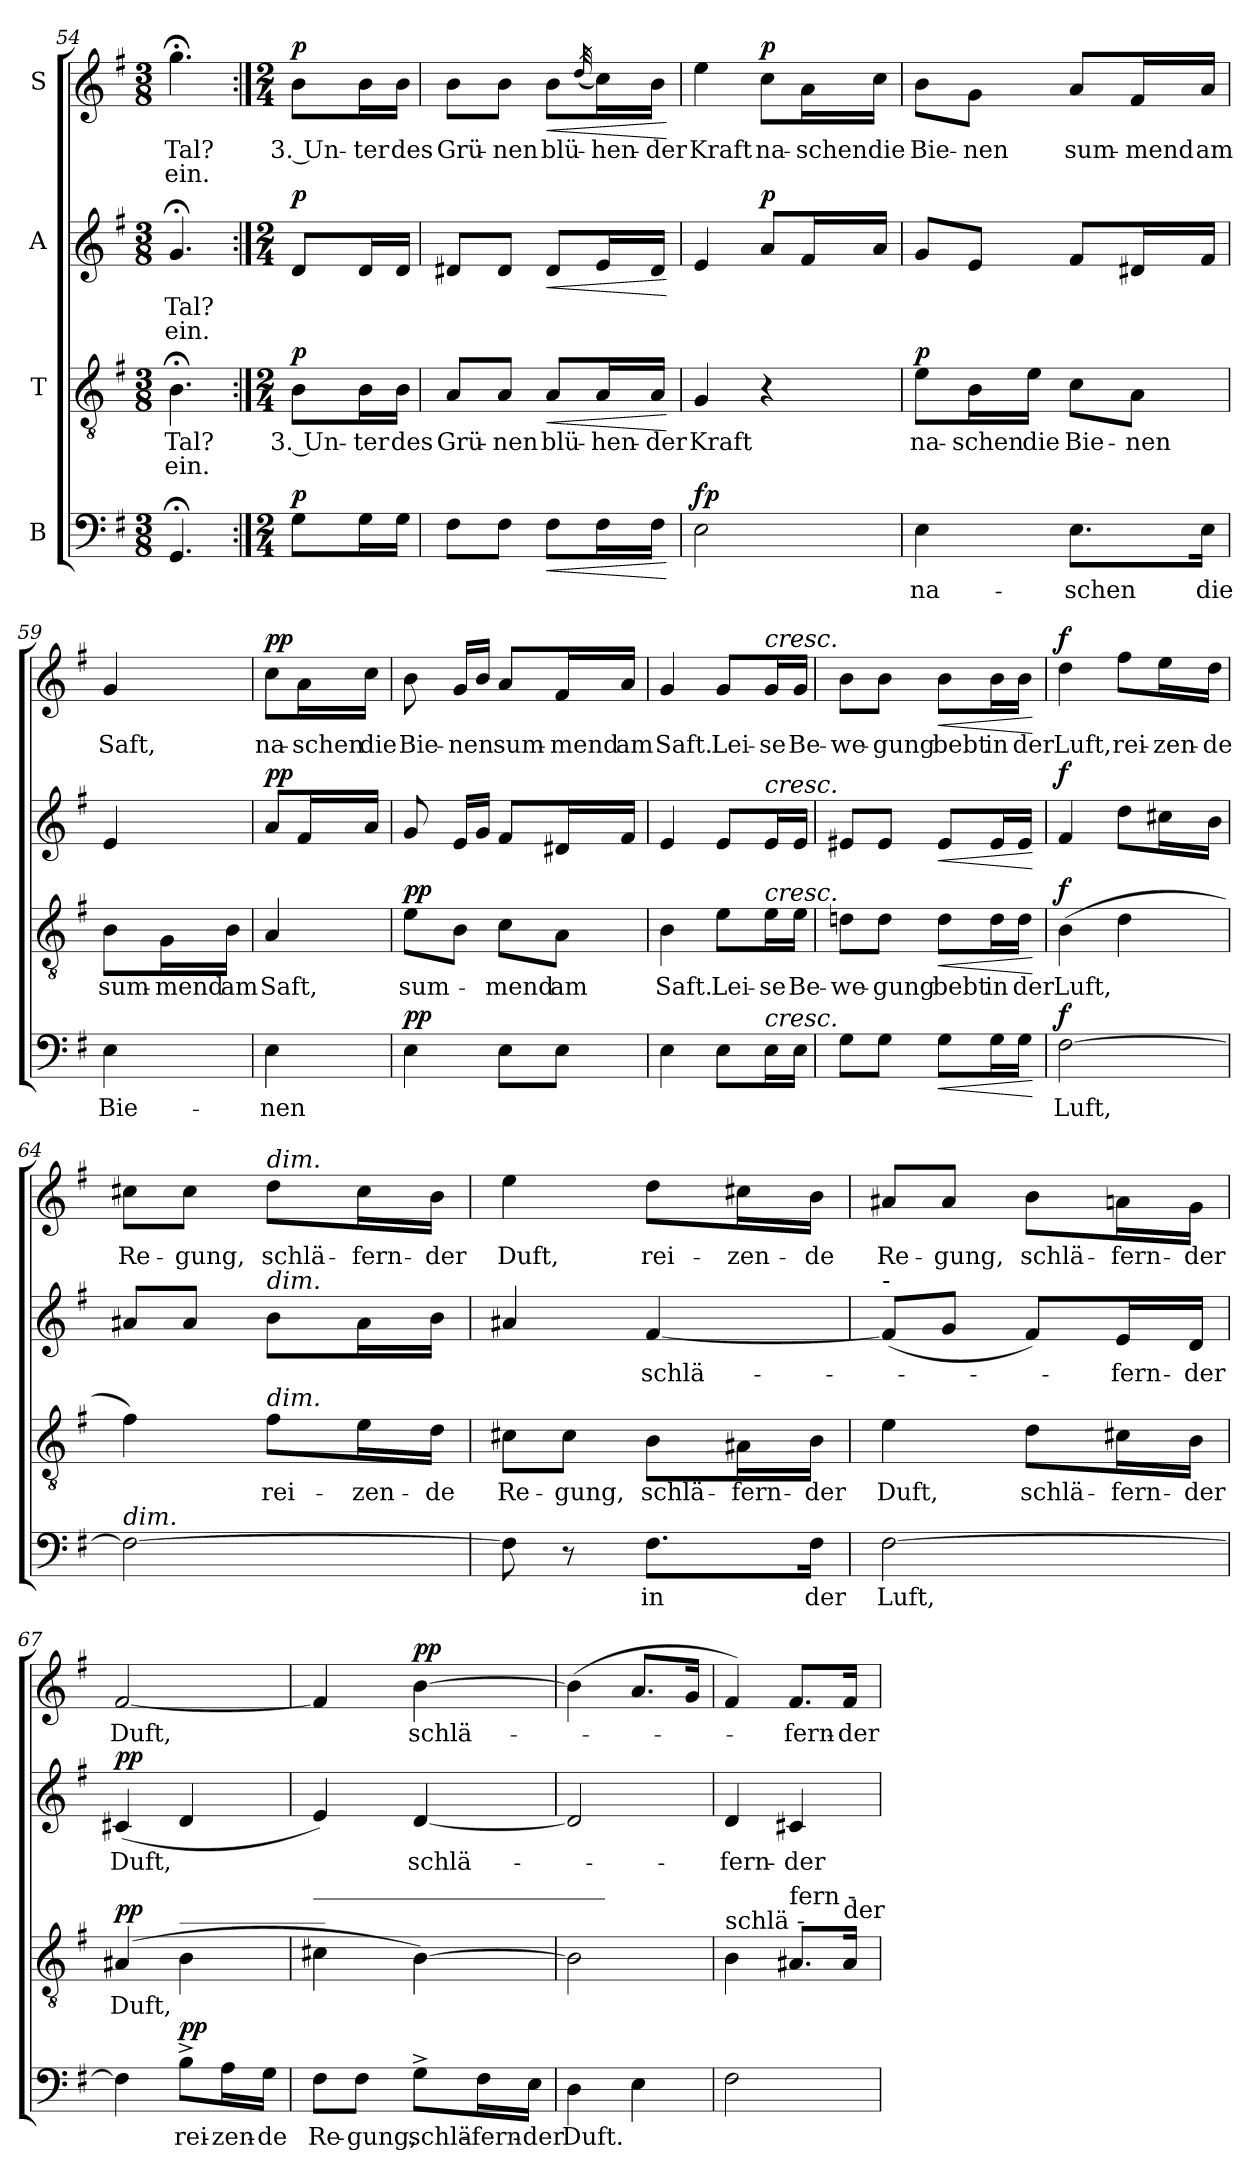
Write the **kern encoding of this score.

**kern	**text	**dynam	**kern	**text	**text	**dynam	**kern	**text	**text	**dynam	**kern	**text	**text	**dynam
*part4	*part4	*part4	*part3	*part3	*part3	*part3	*part2	*part2	*part2	*part2	*part1	*part1	*part1	*part1
*staff4	*staff4	*staff4	*staff3	*staff3	*staff3	*staff3	*staff2	*staff2	*staff2	*staff2	*staff1	*staff1	*staff1	*staff1
*I"B	*	*	*I"T	*	*	*	*I"A	*	*	*	*I"S	*	*	*
*clefF4	*	*	*clefGv2	*	*	*	*clefG2	*	*	*	*clefG2	*	*	*
*k[f#]	*	*	*k[f#]	*	*	*	*k[f#]	*	*	*	*k[f#]	*	*	*
*M3/8	*	*	*M3/8	*	*	*	*M3/8	*	*	*	*M3/8	*	*	*
=54	=54	=54	=54	=54	=54	=54	=54	=54	=54	=54	=54	=54	=54	=54
!	!	!	!	!LO:LY:b	!LO:LY:b	!	!	!LO:LY:b	!LO:LY:b	!	!	!LO:LY:b	!LO:LY:b	!
4.GG;</	.	.	4.B;<\	Tal?	-ein.	.	4.g;</	Tal?	-ein.	.	4.gg;<\	Tal?	-ein.	.
!!LO:PB:g=z
=55:|!	=55:|!	=55:|!	=55:|!	=55:|!	=55:|!	=55:|!	=55:|!	=55:|!	=55:|!	=55:|!	=55:|!	=55:|!	=55:|!	=55:|!
*M2/4	*	*	*M2/4	*	*	*	*M2/4	*	*	*	*M2/4	*	*	*
!	!	!LO:DY:b	!	!LO:LY:b	!	!LO:DY:b	!	!	!	!LO:DY:b	!	!LO:LY:b	!	!LO:DY:b
8G\L	.	p	8B\L	3. Un-	.	p	8d/L	.	.	p	8b\L	3. Un-	.	p
!	!	!	!	!LO:LY:b	!	!	!	!	!	!	!	!LO:LY:b	!	!
16G\L	.	.	16B\L	-ter	.	.	16d/L	.	.	.	16b\L	-ter	.	.
!	!	!	!	!LO:LY:b	!	!	!	!	!	!	!	!LO:LY:b	!	!
16G\JJ	.	.	16B\JJ	des	.	.	16d/JJ	.	.	.	16b\JJ	des	.	.
=56	=56	=56	=56	=56	=56	=56	=56	=56	=56	=56	=56	=56	=56	=56
!	!	!	!	!LO:LY:b	!	!	!	!	!	!	!	!LO:LY:b	!	!
8F#\L	.	.	8A/L	Grü-	.	.	8d#X/L	.	.	.	8b\L	Grü-	.	.
!	!	!	!	!LO:LY:b	!	!	!	!	!	!	!	!LO:LY:b	!	!
8F#\J	.	.	8A/J	-nen	.	.	8d#/J	.	.	.	8b\J	-nen	.	.
!	!	!LO:HP:b	!	!LO:LY:b	!	!LO:HP:b	!	!	!	!LO:HP:b	!	!LO:LY:b	!	!LO:HP:b
8F#\L	.	<	8A/L	blü-	.	<	8d#/L	.	.	<	8b\L	blü-	.	<
.	.	.	.	.	.	.	.	.	.	.	(<32qdd/	.	.	.
!	!	!	!	!LO:LY:b	!	!	!	!	!	!	!	!LO:LY:b	!	!
16F#\L	.	.	16A/L	-hen-	.	.	16e/L	.	.	.	16cc\L)	-hen-	.	.
!	!	!	!	!LO:LY:b	!	!	!	!	!	!	!	!LO:LY:b	!	!
16F#\JJ	.	.	16A/JJ	-der	.	.	16d#/JJ	.	.	.	16b\JJ	-der	.	.
.	.	[	.	.	.	[	.	.	.	[	.	.	.	[
=57	=57	=57	=57	=57	=57	=57	=57	=57	=57	=57	=57	=57	=57	=57
!	!	!LO:DY:b	!	!LO:LY:b	!	!	!	!	!	!	!	!LO:LY:b	!	!
2E\	.	fp	4G/	Kraft	.	.	4e/	.	.	.	4ee\	Kraft	.	.
!	!	!	!	!	!	!	!	!	!	!LO:DY:b	!	!LO:LY:b	!	!LO:DY:b
.	.	.	4r	.	.	.	8a/L	.	.	p	8cc\L	na-	.	p
!	!	!	!	!	!	!	!	!	!	!	!	!LO:LY:b	!	!
.	.	.	.	.	.	.	16f#/L	.	.	.	16a\L	-schen	.	.
!	!	!	!	!	!	!	!	!	!	!	!	!LO:LY:b	!	!
.	.	.	.	.	.	.	16a/JJ	.	.	.	16cc\JJ	die	.	.
=58	=58	=58	=58	=58	=58	=58	=58	=58	=58	=58	=58	=58	=58	=58
!	!LO:LY:b	!	!	!LO:LY:b	!	!LO:DY:b	!	!	!	!	!	!LO:LY:b	!	!
4E\	na-	.	8e\L	na-	.	p	8g/L	.	.	.	8b\L	Bie-	.	.
!	!	!	!	!LO:LY:b	!	!	!	!	!	!	!	!LO:LY:b	!	!
.	.	.	16B\L	-schen	.	.	8e/J	.	.	.	8g\J	-nen	.	.
!	!	!	!	!LO:LY:b	!	!	!	!	!	!	!	!	!	!
.	.	.	16e\JJ	die	.	.	.	.	.	.	.	.	.	.
!	!LO:LY:b	!	!	!LO:LY:b	!	!	!	!	!	!	!	!LO:LY:b	!	!
8.E\L	-schen	.	8c\L	Bie-	.	.	8f#/L	.	.	.	8a/L	sum-	.	.
!	!	!	!	!LO:LY:b	!	!	!	!	!	!	!	!LO:LY:b	!	!
.	.	.	8A\J	-nen	.	.	16d#X/L	.	.	.	16f#/L	-mend	.	.
!	!LO:LY:b	!	!	!	!	!	!	!	!	!	!	!LO:LY:b	!	!
16E\Jk	die	.	.	.	.	.	16f#/JJ	.	.	.	16a/JJ	am	.	.
=59	=59	=59	=59	=59	=59	=59	=59	=59	=59	=59	=59	=59	=59	=59
!	!LO:LY:b	!	!	!LO:LY:b	!	!	!	!	!	!	!	!LO:LY:b	!	!
4E\	Bie-	.	8B\L	sum-	.	.	4e/	.	.	.	4g/	Saft,	.	.
!	!	!	!	!LO:LY:b	!	!	!	!	!	!	!	!	!	!
.	.	.	16G\L	-mend	.	.	.	.	.	.	.	.	.	.
!	!	!	!	!LO:LY:b	!	!	!	!	!	!	!	!	!	!
.	.	.	16B\JJ	am	.	.	.	.	.	.	.	.	.	.
!!LO:PB:g=z
=59X1	=59X1	=59X1	=59X1	=59X1	=59X1	=59X1	=59X1	=59X1	=59X1	=59X1	=59X1	=59X1	=59X1	=59X1
!	!LO:LY:b	!	!	!LO:LY:b	!	!	!	!	!	!LO:DY:b	!	!LO:LY:b	!	!LO:DY:b
4E\	-nen	.	4A/	Saft,	.	.	8a/L	.	.	pp	8cc\L	na-	.	pp
!	!	!	!	!	!	!	!	!	!	!	!	!LO:LY:b	!	!
.	.	.	.	.	.	.	16f#/L	.	.	.	16a\L	-schen	.	.
!	!	!	!	!	!	!	!	!	!	!	!	!LO:LY:b	!	!
.	.	.	.	.	.	.	16a/JJ	.	.	.	16cc\JJ	die	.	.
=60	=60	=60	=60	=60	=60	=60	=60	=60	=60	=60	=60	=60	=60	=60
!	!	!LO:DY:b	!	!LO:LY:b	!	!LO:DY:b	!	!	!	!	!	!LO:LY:b	!	!
4E\	.	pp	8e\L	sum-	.	pp	8g/	.	.	.	8b\	Bie-	.	.
!	!	!	!	!	!	!	!	!	!	!	!	!LO:LY:b	!	!
.	.	.	8B\J	.	.	.	16e/LL	.	.	.	16g/LL	-nen	.	.
.	.	.	.	.	.	.	16g/JJ	.	.	.	16b/JJ	.	.	.
!	!	!	!	!LO:LY:b	!	!	!	!	!	!	!	!LO:LY:b	!	!
8E\L	.	.	8c\L	-mend	.	.	8f#/L	.	.	.	8a/L	sum-	.	.
!	!	!	!	!LO:LY:b	!	!	!	!	!	!	!	!LO:LY:b	!	!
8E\J	.	.	8A\J	am	.	.	16d#X/L	.	.	.	16f#/L	-mend	.	.
!	!	!	!	!	!	!	!	!	!	!	!	!LO:LY:b	!	!
.	.	.	.	.	.	.	16f#/JJ	.	.	.	16a/JJ	am	.	.
=61	=61	=61	=61	=61	=61	=61	=61	=61	=61	=61	=61	=61	=61	=61
!	!	!	!	!LO:LY:b	!	!	!	!	!	!	!	!LO:LY:b	!	!
4E\	.	.	4B\	Saft.	.	.	4e/	.	.	.	4g/	Saft.	.	.
!	!	!	!	!LO:LY:b	!	!	!	!	!	!	!	!LO:LY:b	!	!
8E\L	.	.	8e\L	Lei-	.	.	8e/L	.	.	.	8g/L	Lei-	.	.
!	!	!	!	!	!	!	!	!	!	!	!LO:TX:a:i:t=cresc.	!	!	!
!	!	!	!	!	!	!	!LO:TX:a:i:t=cresc.	!	!	!	!	!	!	!
!	!	!	!LO:TX:a:i:t=cresc.	!	!	!	!	!	!	!	!	!	!	!
!LO:TX:a:i:t=cresc.	!	!	!	!	!	!	!	!	!	!	!	!	!	!
!	!	!	!	!LO:LY:b	!	!	!	!	!	!	!	!LO:LY:b	!	!
16E\L	.	.	16e\L	-se	.	.	16e/L	.	.	.	16g/L	-se	.	.
!	!	!	!	!LO:LY:b	!	!	!	!	!	!	!	!LO:LY:b	!	!
16E\JJ	.	.	16e\JJ	Be-	.	.	16e/JJ	.	.	.	16g/JJ	Be-	.	.
=62	=62	=62	=62	=62	=62	=62	=62	=62	=62	=62	=62	=62	=62	=62
!	!	!	!	!LO:LY:b	!	!	!	!	!	!	!	!LO:LY:b	!	!
8G\L	.	.	8dn\L	-we-	.	.	8e#X/L	.	.	.	8b\L	-we-	.	.
!	!	!	!	!LO:LY:b	!	!	!	!	!	!	!	!LO:LY:b	!	!
8G\J	.	.	8d\J	-gung	.	.	8e#/J	.	.	.	8b\J	-gung	.	.
!	!	!LO:HP:b	!	!LO:LY:b	!	!LO:HP:b	!	!	!	!LO:HP:b	!	!LO:LY:b	!	!LO:HP:b
8G\L	.	<	8d\L	bebt	.	<	8e#/L	.	.	<	8b\L	bebt	.	<
!	!	!	!	!LO:LY:b	!	!	!	!	!	!	!	!LO:LY:b	!	!
16G\L	.	.	16d\L	in	.	.	16e#/L	.	.	.	16b\L	in	.	.
!	!	!	!	!LO:LY:b	!	!	!	!	!	!	!	!LO:LY:b	!	!
16G\JJ	.	.	16d\JJ	der	.	.	16e#/JJ	.	.	.	16b\JJ	der	.	.
.	.	[	.	.	.	[	.	.	.	[	.	.	.	[
=63	=63	=63	=63	=63	=63	=63	=63	=63	=63	=63	=63	=63	=63	=63
!	!LO:LY:b	!LO:DY:b	!	!LO:LY:b	!	!LO:DY:b	!	!	!	!LO:DY:b	!	!LO:LY:b	!	!LO:DY:b
[2F#\	-Luft,	f	(>4B\	-Luft,	.	f	4f#/	.	.	f	4dd\	Luft,	.	f
!	!	!	!	!	!	!	!	!	!	!	!	!LO:LY:b	!	!
.	.	.	4d\	.	.	.	8dd\L	.	.	.	8ff#\L	rei-	.	.
!	!	!	!	!	!	!	!	!	!	!	!	!LO:LY:b	!	!
.	.	.	.	.	.	.	16cc#X\L	.	.	.	16ee\L	-zen-	.	.
!	!	!	!	!	!	!	!	!	!	!	!	!LO:LY:b	!	!
.	.	.	.	.	.	.	16b\JJ	.	.	.	16dd\JJ	-de	.	.
!!LO:LB:g=z
=64	=64	=64	=64	=64	=64	=64	=64	=64	=64	=64	=64	=64	=64	=64
!LO:TX:a:i:t=dim.	!	!	!	!	!	!	!	!	!	!	!	!	!	!
!	!	!	!	!	!	!	!	!	!	!	!	!LO:LY:b	!	!
2F#\_	.	.	4f#\)	.	.	.	8a#X/L	.	.	.	8cc#X\L	Re-	.	.
!	!	!	!	!	!	!	!	!	!	!	!	!LO:LY:b	!	!
.	.	.	.	.	.	.	8a#/J	.	.	.	8cc#\J	-gung,	.	.
!	!	!	!	!	!	!	!	!	!	!	!LO:TX:a:i:t=dim.	!	!	!
!	!	!	!	!	!	!	!LO:TX:a:i:t=dim.	!	!	!	!	!	!	!
!	!	!	!LO:TX:a:i:t=dim.	!	!	!	!	!	!	!	!	!	!	!
!	!	!	!	!LO:LY:b	!	!	!	!	!	!	!	!LO:LY:b	!	!
.	.	.	8f#\L	rei-	.	.	8b\L	.	.	.	8dd\L	schlä-	.	.
!	!	!	!	!LO:LY:b	!	!	!	!	!	!	!	!LO:LY:b	!	!
.	.	.	16e\L	-zen-	.	.	16a#\L	.	.	.	16cc#\L	-fern-	.	.
!	!	!	!	!LO:LY:b	!	!	!	!	!	!	!	!LO:LY:b	!	!
.	.	.	16d\JJ	-de	.	.	16b\JJ	.	.	.	16b\JJ	-der	.	.
=65	=65	=65	=65	=65	=65	=65	=65	=65	=65	=65	=65	=65	=65	=65
!	!	!	!	!LO:LY:b	!	!	!	!	!	!	!	!LO:LY:b	!	!
8F#\]	.	.	8c#X\L	Re-	.	.	4a#X/	.	.	.	4ee\	Duft,	.	.
!	!	!	!	!LO:LY:b	!	!	!	!	!	!	!	!	!	!
8r	.	.	8c#\J	-gung,	.	.	.	.	.	.	.	.	.	.
!	!LO:LY:b	!	!	!LO:LY:b	!	!	!	!LO:LY:b	!	!	!	!LO:LY:b	!	!
8.F#\L	in	.	8B\L	schlä-	.	.	[4f#/	schlä-	.	.	8dd\L	rei-	.	.
!	!	!	!	!LO:LY:b	!	!	!	!	!	!	!	!LO:LY:b	!	!
.	.	.	16A#X\L	-fern-	.	.	.	.	.	.	16cc#X\L	-zen-	.	.
!	!LO:LY:b	!	!	!LO:LY:b	!	!	!	!	!	!	!	!LO:LY:b	!	!
16F#\Jk	der	.	16B\JJ	-der	.	.	.	.	.	.	16b\JJ	-de	.	.
=66	=66	=66	=66	=66	=66	=66	=66	=66	=66	=66	=66	=66	=66	=66
!	!	!	!	!	!	!	!LO:TX:a:t=-	!	!	!	!	!	!	!
!	!LO:LY:b	!	!	!LO:LY:b	!	!	!	!	!	!	!	!LO:LY:b	!	!
[2F#\	Luft,	.	4e\	Duft,	.	.	(<8f#/L]	.	.	.	8a#X/L	Re-	.	.
!	!	!	!	!	!	!	!	!	!	!	!	!LO:LY:b	!	!
.	.	.	.	.	.	.	8g/J	.	.	.	8a#/J	-gung,	.	.
!	!	!	!	!LO:LY:b	!	!	!	!	!	!	!	!LO:LY:b	!	!
.	.	.	8d\L	schlä-	.	.	8f#/L)	.	.	.	8b\L	schlä-	.	.
!	!	!	!	!LO:LY:b	!	!	!	!LO:LY:b	!	!	!	!LO:LY:b	!	!
.	.	.	16c#X\L	-fern-	.	.	16e/L	-fern-	.	.	16an\L	-fern-	.	.
!	!	!	!	!LO:LY:b	!	!	!	!LO:LY:b	!	!	!	!LO:LY:b	!	!
.	.	.	16B\JJ	-der	.	.	16d/JJ	-der	.	.	16g\JJ	-der	.	.
=67	=67	=67	=67	=67	=67	=67	=67	=67	=67	=67	=67	=67	=67	=67
!	!	!	!	!LO:LY:b	!	!LO:DY:b	!	!LO:LY:b	!	!LO:DY:b	!	!LO:LY:b	!	!
4F#\]	.	.	(>4A#X/	Duft,	.	pp	(>4c#X/	Duft,	.	pp	[2f#/	Duft,	.	.
!	!	!	!LO:TX:a:t=____________	!	!	!	!	!	!	!	!	!	!	!
!	!LO:LY:b	!LO:DY:b	!	!	!	!	!	!	!	!	!	!	!	!
8B^\L	rei-	pp	4B\	.	.	.	4d/	.	.	.	.	.	.	.
!	!LO:LY:b	!	!	!	!	!	!	!	!	!	!	!	!	!
16A\L	-zen-	.	.	.	.	.	.	.	.	.	.	.	.	.
!	!LO:LY:b	!	!	!	!	!	!	!	!	!	!	!	!	!
16G\JJ	-de	.	.	.	.	.	.	.	.	.	.	.	.	.
!!LO:LB:g=z
=68	=68	=68	=68	=68	=68	=68	=68	=68	=68	=68	=68	=68	=68	=68
!	!	!	!LO:TX:a:t=________________________	!	!	!	!	!	!	!	!	!	!	!
!	!LO:LY:b	!	!	!	!	!	!	!	!	!	!	!	!	!
8F#\L	Re-	.	4c#X\	.	.	.	4e/)	.	.	.	4f#/]	.	.	.
!	!LO:LY:b	!	!	!	!	!	!	!	!	!	!	!	!	!
8F#\J	-gung,	.	.	.	.	.	.	.	.	.	.	.	.	.
!	!LO:LY:b	!	!	!	!	!	!	!LO:LY:b	!	!	!	!LO:LY:b	!	!LO:DY:b
8G^\L	schlä-	.	[4B\)	.	.	.	[4d/	schlä-	.	.	[4b\	schlä-	.	pp
!	!LO:LY:b	!	!	!	!	!	!	!	!	!	!	!	!	!
16F#\L	-fern-	.	.	.	.	.	.	.	.	.	.	.	.	.
!	!LO:LY:b	!	!	!	!	!	!	!	!	!	!	!	!	!
16E\JJ	-der	.	.	.	.	.	.	.	.	.	.	.	.	.
=69	=69	=69	=69	=69	=69	=69	=69	=69	=69	=69	=69	=69	=69	=69
!	!LO:LY:b	!	!	!	!	!	!	!	!	!	!	!	!	!
4D\	Duft.	.	2B\]	.	.	.	2d/]	.	.	.	(>4b\]	.	.	.
4E\	.	.	.	.	.	.	.	.	.	.	8.a/L	.	.	.
.	.	.	.	.	.	.	.	.	.	.	16g/Jk	.	.	.
=70	=70	=70	=70	=70	=70	=70	=70	=70	=70	=70	=70	=70	=70	=70
!	!	!	!LO:TX:a:t=schlä -	!	!	!	!	!	!	!	!	!	!	!
!	!	!	!	!	!	!	!	!LO:LY:b	!	!	!	!	!	!
2F#\	.	.	4B\	.	.	.	4d/	-fern-	.	.	4f#/)	.	.	.
!	!	!	!LO:TX:a:t=fern -	!	!	!	!	!	!	!	!	!	!	!
!	!	!	!	!	!	!	!	!LO:LY:b	!	!	!	!LO:LY:b	!	!
.	.	.	8.A#X/L	.	.	.	4c#X/	-der	.	.	8.f#/L	-fern-	.	.
!	!	!	!LO:TX:a:t=der	!	!	!	!	!	!	!	!	!	!	!
!	!	!	!	!	!	!	!	!	!	!	!	!LO:LY:b	!	!
.	.	.	16A#/Jk	.	.	.	.	.	.	.	16f#/Jk	-der	.	.
=	=	=	=	=	=	=	=	=	=	=	=	=	=	=
*-	*-	*-	*-	*-	*-	*-	*-	*-	*-	*-	*-	*-	*-	*-
